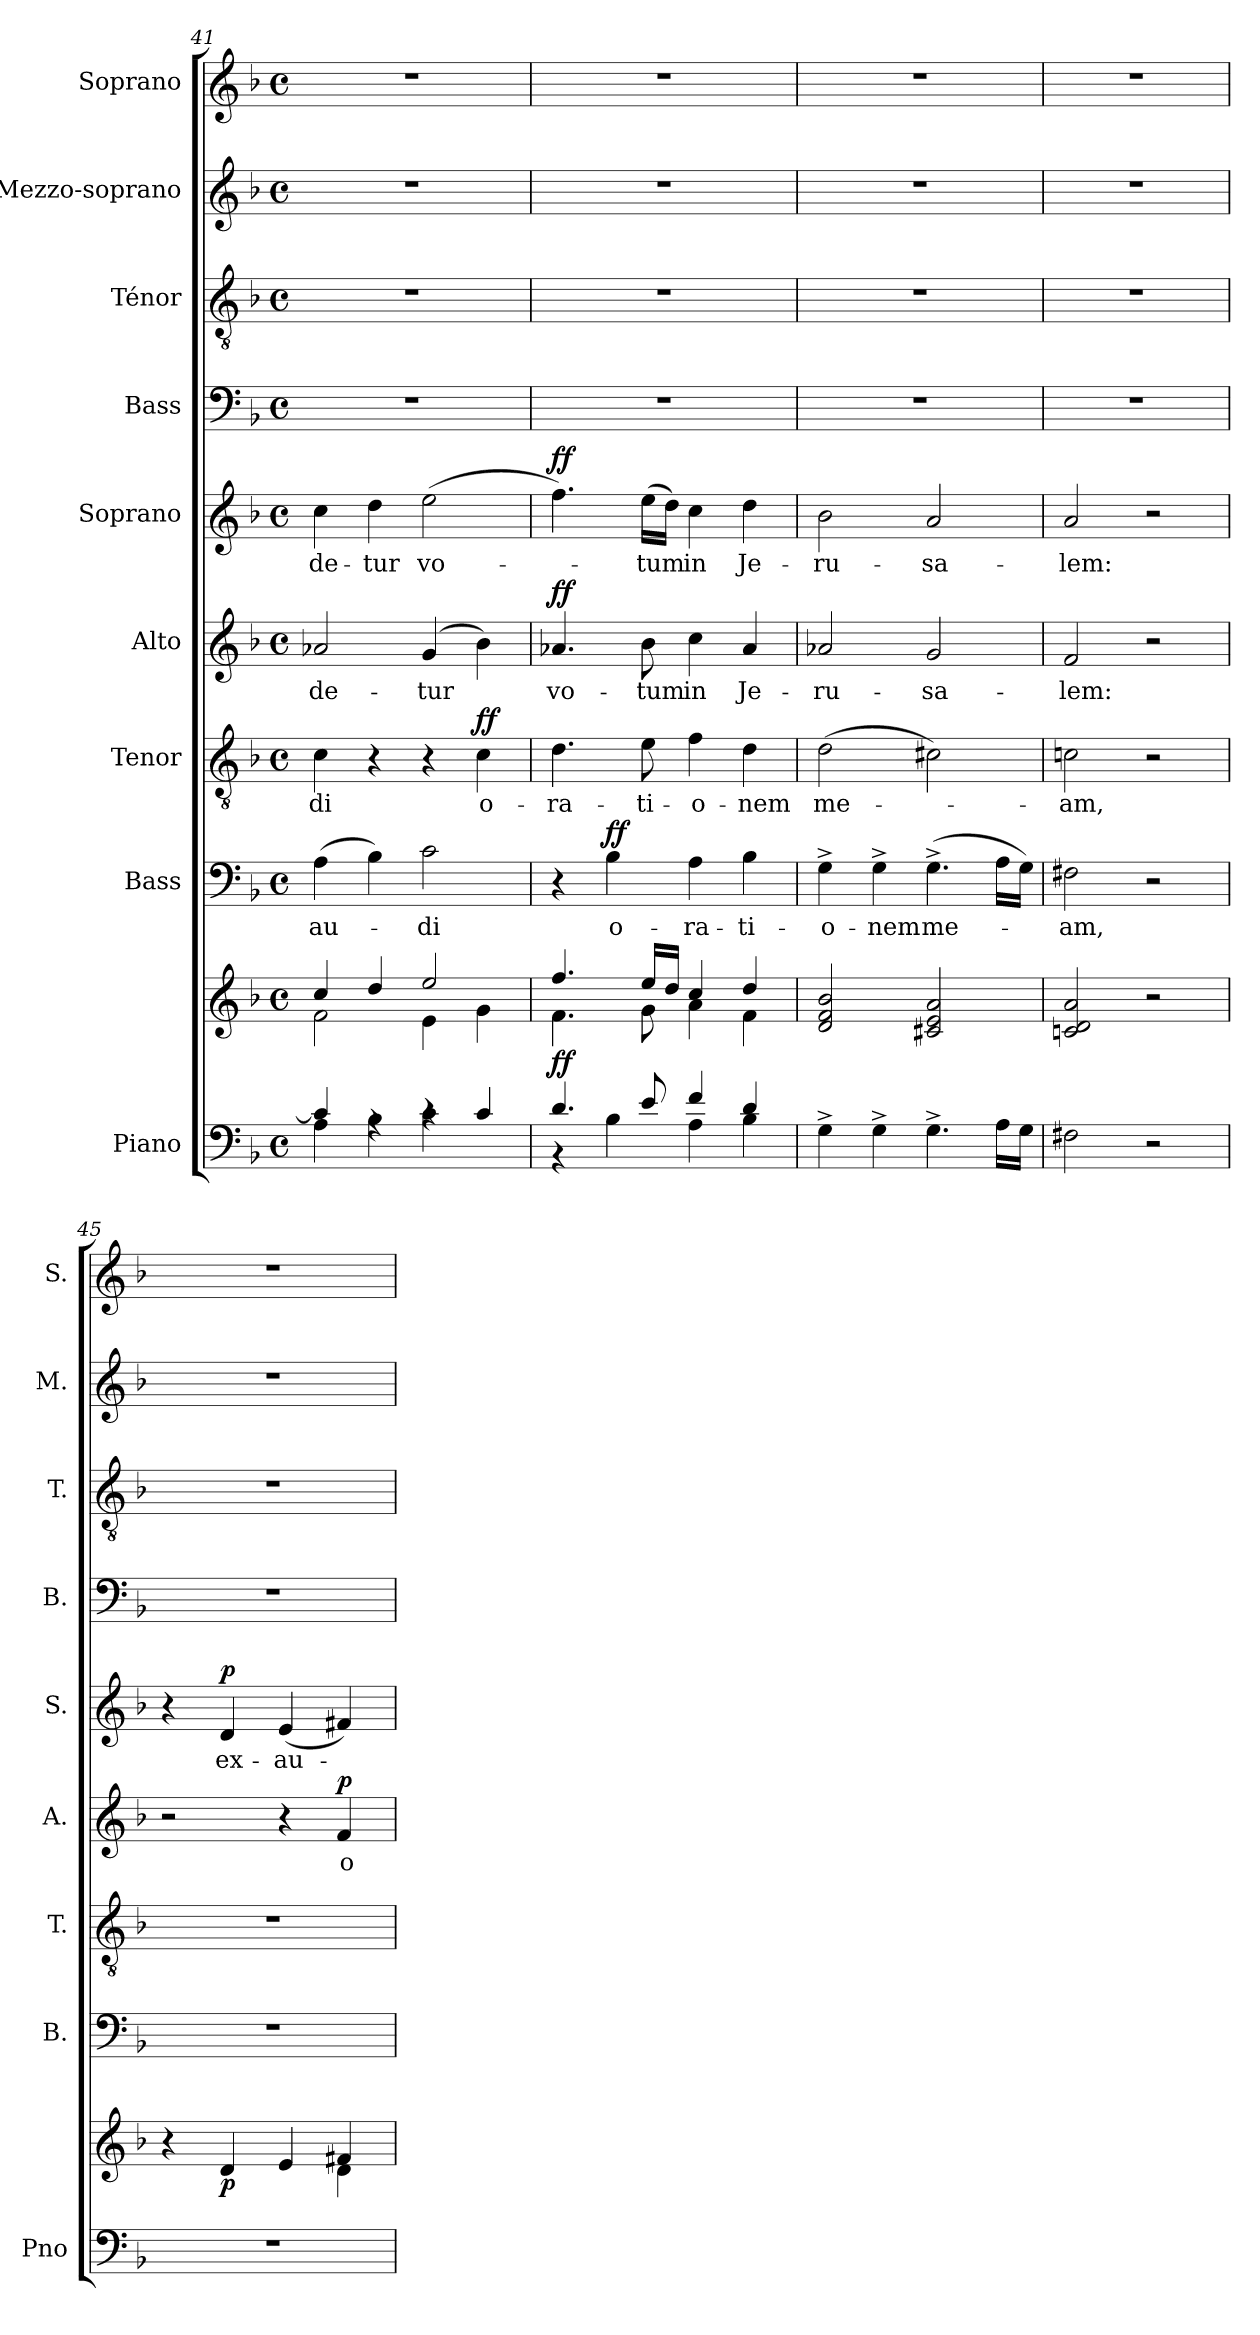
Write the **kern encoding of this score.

**kern	**kern	**dynam	**kern	**text	**dynam	**kern	**text	**dynam	**kern	**text	**dynam	**kern	**text	**dynam	**kern	**kern	**kern	**kern
*part9	*part9	*part9	*part8	*part8	*part8	*part7	*part7	*part7	*part6	*part6	*part6	*part5	*part5	*part5	*part4	*part3	*part2	*part1
*staff10	*staff9	*staff9/10	*staff8	*staff8	*staff8	*staff7	*staff7	*staff7	*staff6	*staff6	*staff6	*staff5	*staff5	*staff5	*staff4	*staff3	*staff2	*staff1
*I"Piano	*	*	*I"Bass	*	*	*I"Tenor	*	*	*I"Alto	*	*	*I"Soprano	*	*	*I"Bass	*I"Ténor	*I"Mezzo-soprano	*I"Soprano
*I'Pno	*	*	*I'B.	*	*	*I'T.	*	*	*I'A.	*	*	*I'S.	*	*	*I'B.	*I'T.	*I'M.	*I'S.
*clefF4	*clefG2	*	*clefF4	*	*	*clefGv2	*	*	*clefG2	*	*	*clefG2	*	*	*clefF4	*clefGv2	*clefG2	*clefG2
*	*	*	*	*	*	*	*	*	*ITrd2c3	*	*	*	*	*	*	*	*	*
*k[b-]	*k[b-]	*	*k[b-]	*	*	*k[b-]	*	*	*k[f#c#]	*	*	*k[b-]	*	*	*k[b-]	*k[b-]	*k[b-]	*k[b-]
*M4/4	*M4/4	*	*M4/4	*	*	*M4/4	*	*	*M4/4	*	*	*M4/4	*	*	*M4/4	*M4/4	*M4/4	*M4/4
*met(c)	*met(c)	*	*met(c)	*	*	*met(c)	*	*	*met(c)	*	*	*met(c)	*	*	*met(c)	*met(c)	*met(c)	*met(c)
=41	=41	=41	=41	=41	=41	=41	=41	=41	=41	=41	=41	=41	=41	=41	=41	=41	=41	=41
*^	*^	*	*	*	*	*	*	*	*	*	*	*	*	*	*	*	*	*
4c/]	4A\	4cc/	2f\	.	(4A\	-au-	.	4c\	-di	.	2fni/	-de-	.	4cc\	-de-	.	1r	1r	1r	1r
4rA	4B-\	4dd/	.	.	4B-\)	.	.	4r	.	.	.	.	.	4dd\	-tur	.	.	.	.	.
4rc	4c\	2ee/	4e\	.	2c\	-di	.	4r	.	.	(>4ei/	-tur	.	(>2ee\	vo-	.	.	.	.	.
!	!	!	!	!	!	!	!	!	!	!LO:DY:a	!	!	!	!	!	!	!	!	!	!
4c/	4ryy	.	4g\	.	.	.	.	4c\	o-	ff	4gi\)	.	.	.	.	.	.	.	.	.
!!LO:PB:g=z
=42	=42	=42	=42	=42	=42	=42	=42	=42	=42	=42	=42	=42	=42	=42	=42	=42	=42	=42	=42	=42
!	!	!	!	!LO:DY:b	!	!	!	!	!	!	!	!	!LO:DY:a	!	!	!LO:DY:a	!	!	!	!
4.d/	4r	4.ff/	4.f\	ff	4r	.	.	4.d\	-ra-	.	4.fni/	vo-	ff	4.ff\)	.	ff	1r	1r	1r	1r
!	!	!	!	!	!	!	!LO:DY:a	!	!	!	!	!	!	!	!	!	!	!	!	!
.	4B-\	.	.	.	4B-\	o-	ff	.	.	.	.	.	.	.	.	.	.	.	.	.
8e/	.	16ee/LL	8g\	.	.	.	.	8e\	-ti-	.	8gi\	-tum	.	(16ee\LL	-tum	.	.	.	.	.
.	.	16dd/JJ	.	.	.	.	.	.	.	.	.	.	.	16dd\JJ)	.	.	.	.	.	.
4f/	4A\	4cc/	4a\	.	4A\	-ra-	.	4f\	-o-	.	4ai\	in	.	4cc\	in	.	.	.	.	.
4d/	4B-\	4dd/	4f\	.	4B-\	-ti-	.	4d\	-nem	.	4fi/	Je-	.	4dd\	Je-	.	.	.	.	.
*v	*v	*	*	*	*	*	*	*	*	*	*	*	*	*	*	*	*	*	*	*
*	*v	*v	*	*	*	*	*	*	*	*	*	*	*	*	*	*	*	*	*
=43	=43	=43	=43	=43	=43	=43	=43	=43	=43	=43	=43	=43	=43	=43	=43	=43	=43	=43
4G^\	2d/ 2f/ 2b-/	.	4G^\	-o-	.	(2d\	me-	.	2fni/	-ru-	.	2b-\	-ru-	.	1r	1r	1r	1r
4G^\	.	.	4G^\	-nem	.	.	.	.	.	.	.	.	.	.	.	.	.	.
4.G^\	2c#X/ 2e/ 2a/	.	(4.G^\	me-	.	2c#X\)	.	.	2ei/	-sa-	.	2a/	-sa-	.	.	.	.	.
16A\LL	.	.	16A\LL	.	.	.	.	.	.	.	.	.	.	.	.	.	.	.
16G\JJ	.	.	16G\JJ)	.	.	.	.	.	.	.	.	.	.	.	.	.	.	.
=44	=44	=44	=44	=44	=44	=44	=44	=44	=44	=44	=44	=44	=44	=44	=44	=44	=44	=44
2F#X\	2cn/ 2d/ 2a/	.	2F#X\	-am,	.	2cn\	-am,	.	2di/	-lem:	.	2a/	-lem:	.	1r	1r	1r	1r
2r	2r	.	2r	.	.	2r	.	.	2r	.	.	2r	.	.	.	.	.	.
=45	=45	=45	=45	=45	=45	=45	=45	=45	=45	=45	=45	=45	=45	=45	=45	=45	=45	=45
*	*^	*	*	*	*	*	*	*	*	*	*	*	*	*	*	*	*	*
1r	4r	2.ryy	.	1r	.	.	1r	.	.	2r	.	.	4r	.	.	1r	1r	1r	1r
!	!	!	!LO:DY:b	!	!	!	!	!	!	!	!	!	!	!	!LO:DY:a	!	!	!	!
.	4d/	.	p	.	.	.	.	.	.	.	.	.	4d/	ex-	p	.	.	.	.
.	4e/	.	.	.	.	.	.	.	.	4r	.	.	(4e/	-au-	.	.	.	.	.
!	!	!	!	!	!	!	!	!	!	!	!	!LO:DY:a	!	!	!	!	!	!	!
.	4f#X/	4d\	.	.	.	.	.	.	.	4di/	o-	p	4f#X/)	.	.	.	.	.	.
*	*v	*v	*	*	*	*	*	*	*	*	*	*	*	*	*	*	*	*	*
=	=	=	=	=	=	=	=	=	=	=	=	=	=	=	=	=	=	=
*-	*-	*-	*-	*-	*-	*-	*-	*-	*-	*-	*-	*-	*-	*-	*-	*-	*-	*-
